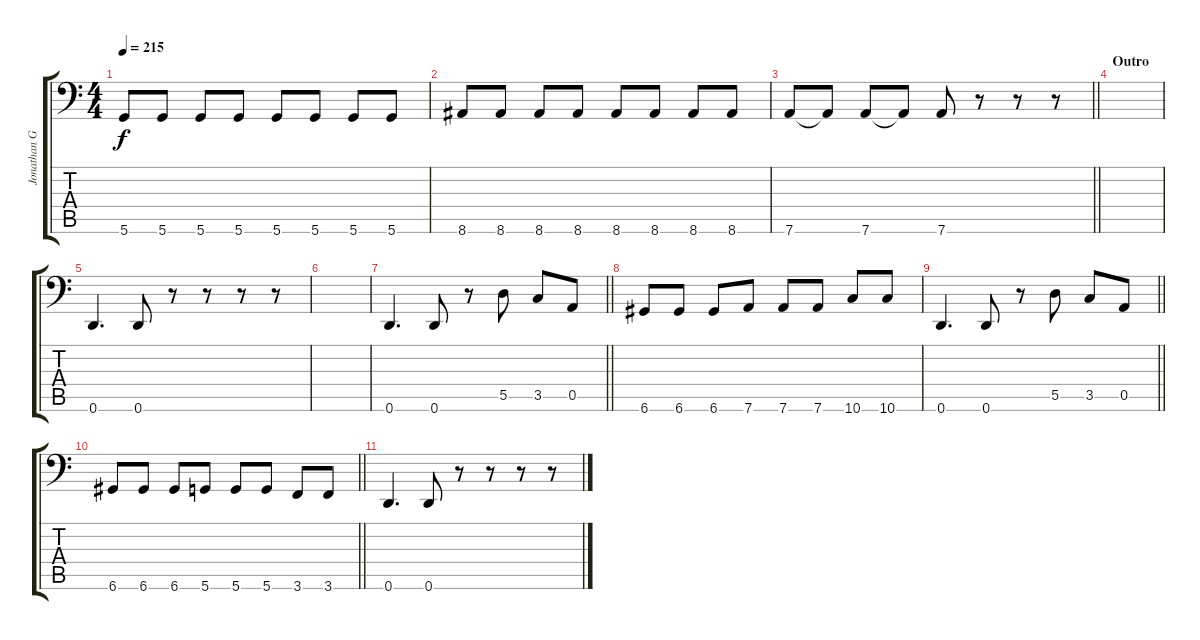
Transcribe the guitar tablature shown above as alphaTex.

\track ("Jonathan Gallan" "Jonathan G") {instrument electricbassfinger}
\staff {score tabs}
\tuning (E3 B2 G2 D2 A1 D1) {hide}
\ts (4 4)
\tempo 215
\clef f4
\ks c
5.6.8{dy f} 5.6.8 5.6.8 5.6.8 5.6.8 5.6.8 5.6.8 5.6.8 |
8.6.8 8.6.8 8.6.8 8.6.8 8.6.8 8.6.8 8.6.8 8.6.8 |
\barLineRight lightlight
7.6.8 7.6{t}.8 7.6.8 7.6{t}.8 7.6.8 r.8 r.8 r.8 |
\section ("" "Outro")
|
0.6.4{d} 0.6.8 r.8 r.8 r.8 r.8 |
|
\barLineRight lightlight
0.6.4{d} 0.6.8 r.8 5.5.8 3.5.8 0.5.8 |
6.6.8 6.6.8 6.6.8 7.6.8 7.6.8 7.6.8 10.6.8 10.6.8 |
\barLineRight lightlight
0.6.4{d} 0.6.8 r.8 5.5.8 3.5.8 0.5.8 |
\barLineRight lightlight
6.6.8 6.6.8 6.6.8 5.6.8 5.6.8 5.6.8 3.6.8 3.6.8 |
0.6.4{d} 0.6.8 r.8 r.8 r.8 r.8
